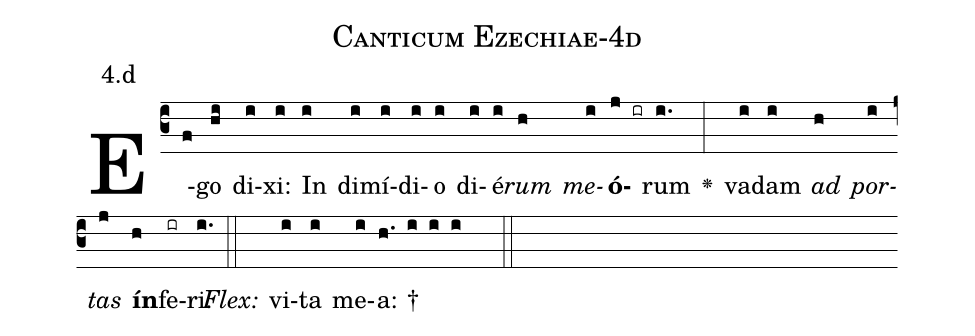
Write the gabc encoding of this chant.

name: Canticum Ezechiae-4d;
annotation: 4.d;
%%
(c3)E(f)go(hi) di(i)xi:(i) In(i) di(i)mí(i)di(i)o(i) di(i)é(i)<i>rum</i>(h) <i>me</i>(i)<b>ó</b>(j ir)rum(i.) <v>\greheightstar</v>(:) va(i)dam(i) <i>ad</i>(h) <i>por</i>(i)<i>tas</i>(j) <b>ín</b>(h)fe(ir)ri.(i.) (::)
<i>Flex:</i>()  vi(i)ta(i) me(i)a: †(h. i i i  ::)

%E(i) u(h) o(i) u(j) a(h) e.(i.) (::)
